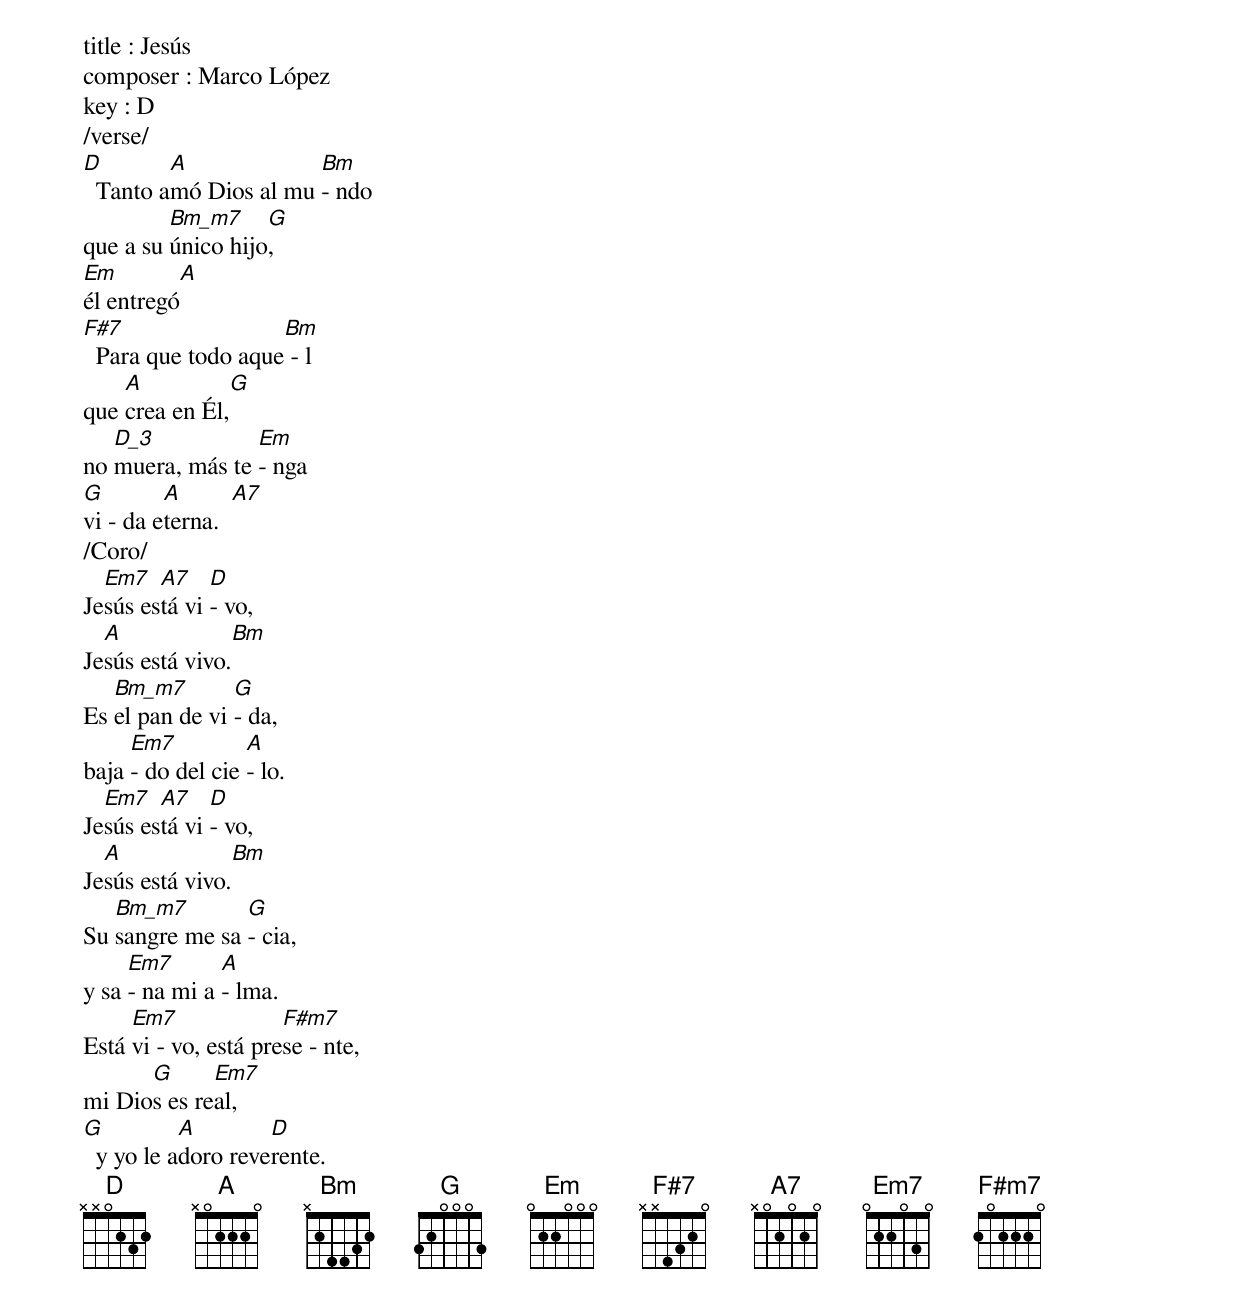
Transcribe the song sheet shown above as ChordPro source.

title : Jesús
composer : Marco López
key : D
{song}
/verse/
[D]  Tanto a[A]mó Dios al mu [Bm]- ndo
que a su [Bm_m7]único hijo[G],
[Em]él entregó[A]
[F#7]  Para que todo aque[Bm] - l
que [A]crea en Él,[G]
no [D_3]muera, más te [Em]- nga
[G]vi - da e[A]terna.  [A7]
/Coro/
Je[Em7]sús es[A7]tá vi [D]- vo,
Je[A]sús está vivo.[Bm]
Es [Bm_m7]el pan de vi [G]- da,
baja [Em7]- do del cie [A]- lo.
Je[Em7]sús es[A7]tá vi [D]- vo,
Je[A]sús está vivo.[Bm]
Su [Bm_m7]sangre me sa [G]- cia,
y sa [Em7]- na mi a [A]- lma.
Está [Em7]vi - vo, está pre[F#m7]se - nte,
mi Dio[G]s es re[Em7]al,
[G]  y yo le a[A]doro reve[D]rente.
